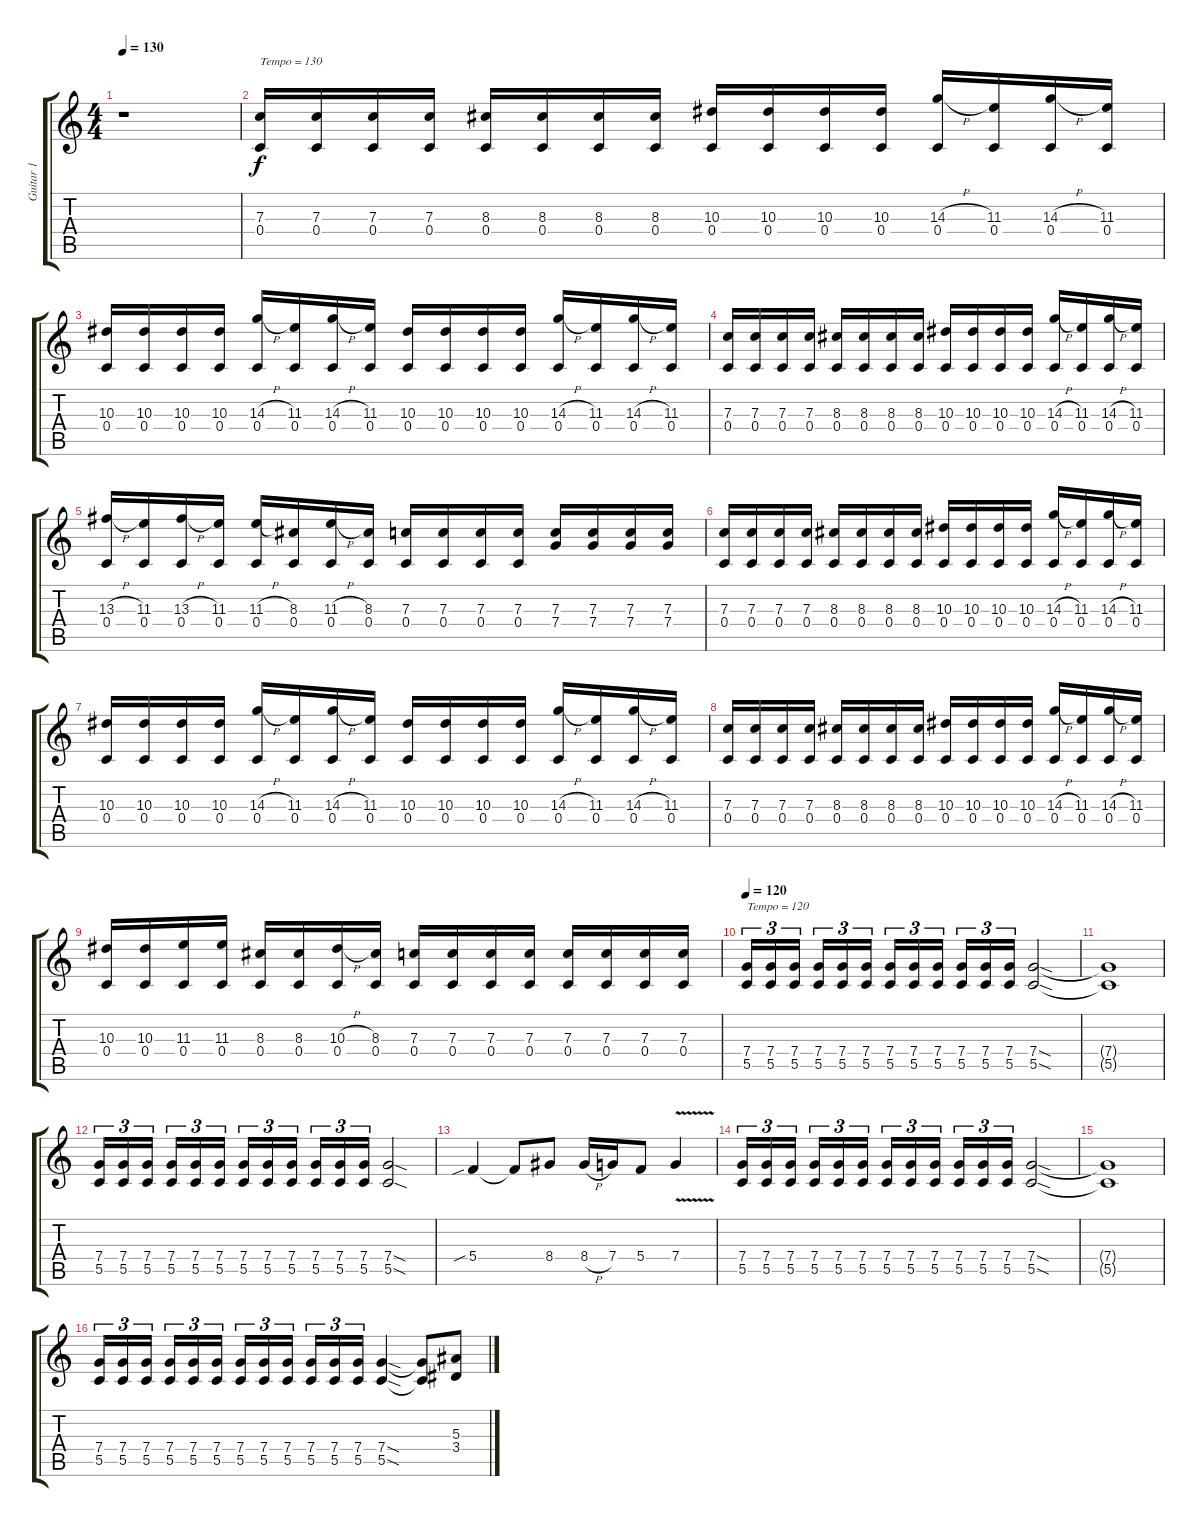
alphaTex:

\track ("Guitar 1" "Guitar 1") {instrument overdrivenguitar}
\staff {score tabs}
\tuning (D4 A3 F3 C3 G2 C2) {hide}
\ts (4 4)
\tempo 130
\clef g2
\ks c
r.1{dy f instrument overdrivenguitar} |
(7.3 0.4).16{txt "Tempo = 130"} (7.3 0.4).16 (7.3 0.4).16 (7.3 0.4).16 (8.3 0.4).16 (8.3 0.4).16 (8.3 0.4).16 (8.3 0.4).16 (10.3 0.4).16 (10.3 0.4).16 (10.3 0.4).16 (10.3 0.4).16 (14.3{h} 0.4).16 (11.3 0.4).16 (14.3{h} 0.4).16 (11.3 0.4).16 |
(10.3 0.4).16 (10.3 0.4).16 (10.3 0.4).16 (10.3 0.4).16 (14.3{h} 0.4).16 (11.3 0.4).16 (14.3{h} 0.4).16 (11.3 0.4).16 (10.3 0.4).16 (10.3 0.4).16 (10.3 0.4).16 (10.3 0.4).16 (14.3{h} 0.4).16 (11.3 0.4).16 (14.3{h} 0.4).16 (11.3 0.4).16 |
(7.3 0.4).16 (7.3 0.4).16 (7.3 0.4).16 (7.3 0.4).16 (8.3 0.4).16 (8.3 0.4).16 (8.3 0.4).16 (8.3 0.4).16 (10.3 0.4).16 (10.3 0.4).16 (10.3 0.4).16 (10.3 0.4).16 (14.3{h} 0.4).16 (11.3 0.4).16 (14.3{h} 0.4).16 (11.3 0.4).16 |
(13.3{h} 0.4).16 (11.3 0.4).16 (13.3{h} 0.4).16 (11.3 0.4).16 (11.3{h} 0.4).16 (8.3 0.4).16 (11.3{h} 0.4).16 (8.3 0.4).16 (7.3 0.4).16 (7.3 0.4).16 (7.3 0.4).16 (7.3 0.4).16 (7.3 7.4).16 (7.3 7.4).16 (7.3 7.4).16 (7.3 7.4).16 |
(7.3 0.4).16 (7.3 0.4).16 (7.3 0.4).16 (7.3 0.4).16 (8.3 0.4).16 (8.3 0.4).16 (8.3 0.4).16 (8.3 0.4).16 (10.3 0.4).16 (10.3 0.4).16 (10.3 0.4).16 (10.3 0.4).16 (14.3{h} 0.4).16 (11.3 0.4).16 (14.3{h} 0.4).16 (11.3 0.4).16 |
(10.3 0.4).16 (10.3 0.4).16 (10.3 0.4).16 (10.3 0.4).16 (14.3{h} 0.4).16 (11.3 0.4).16 (14.3{h} 0.4).16 (11.3 0.4).16 (10.3 0.4).16 (10.3 0.4).16 (10.3 0.4).16 (10.3 0.4).16 (14.3{h} 0.4).16 (11.3 0.4).16 (14.3{h} 0.4).16 (11.3 0.4).16 |
(7.3 0.4).16 (7.3 0.4).16 (7.3 0.4).16 (7.3 0.4).16 (8.3 0.4).16 (8.3 0.4).16 (8.3 0.4).16 (8.3 0.4).16 (10.3 0.4).16 (10.3 0.4).16 (10.3 0.4).16 (10.3 0.4).16 (14.3{h} 0.4).16 (11.3 0.4).16 (14.3{h} 0.4).16 (11.3 0.4).16 |
(10.3 0.4).16 (10.3 0.4).16 (11.3 0.4).16 (11.3 0.4).16 (8.3 0.4).16 (8.3 0.4).16 (10.3{h} 0.4).16 (8.3 0.4).16 (7.3 0.4).16 (7.3 0.4).16 (7.3 0.4).16 (7.3 0.4).16 (7.3 0.4).16 (7.3 0.4).16 (7.3 0.4).16 (7.3 0.4).16 |
\section ("" "")
\tempo 120
(7.4 5.5).16{tu (3 2) txt "Tempo = 120"} (7.4 5.5).16{tu (3 2)} (7.4 5.5).16{tu (3 2)} (7.4 5.5).16{tu (3 2)} (7.4 5.5).16{tu (3 2)} (7.4 5.5).16{tu (3 2)} (7.4 5.5).16{tu (3 2)} (7.4 5.5).16{tu (3 2)} (7.4 5.5).16{tu (3 2)} (7.4 5.5).16{tu (3 2)} (7.4 5.5).16{tu (3 2)} (7.4 5.5).16{tu (3 2)} (7.4{sod} 5.5{sod}).2 |
(7.4{t} 5.5{t}).1 |
(7.4 5.5).16{tu (3 2)} (7.4 5.5).16{tu (3 2)} (7.4 5.5).16{tu (3 2)} (7.4 5.5).16{tu (3 2)} (7.4 5.5).16{tu (3 2)} (7.4 5.5).16{tu (3 2)} (7.4 5.5).16{tu (3 2)} (7.4 5.5).16{tu (3 2)} (7.4 5.5).16{tu (3 2)} (7.4 5.5).16{tu (3 2)} (7.4 5.5).16{tu (3 2)} (7.4 5.5).16{tu (3 2)} (7.4{sod} 5.5{sod}).2 |
5.4{sib}.4 5.4{t}.8 8.4.8 8.4{h}.16 7.4.16 5.4.8 7.4{v}.4 |
(7.4 5.5).16{tu (3 2)} (7.4 5.5).16{tu (3 2)} (7.4 5.5).16{tu (3 2)} (7.4 5.5).16{tu (3 2)} (7.4 5.5).16{tu (3 2)} (7.4 5.5).16{tu (3 2)} (7.4 5.5).16{tu (3 2)} (7.4 5.5).16{tu (3 2)} (7.4 5.5).16{tu (3 2)} (7.4 5.5).16{tu (3 2)} (7.4 5.5).16{tu (3 2)} (7.4 5.5).16{tu (3 2)} (7.4{sod} 5.5{sod}).2 |
(7.4{t} 5.5{t}).1 |
(7.4 5.5).16{tu (3 2)} (7.4 5.5).16{tu (3 2)} (7.4 5.5).16{tu (3 2)} (7.4 5.5).16{tu (3 2)} (7.4 5.5).16{tu (3 2)} (7.4 5.5).16{tu (3 2)} (7.4 5.5).16{tu (3 2)} (7.4 5.5).16{tu (3 2)} (7.4 5.5).16{tu (3 2)} (7.4 5.5).16{tu (3 2)} (7.4 5.5).16{tu (3 2)} (7.4 5.5).16{tu (3 2)} (7.4{sod} 5.5{sod}).4 (7.4{t} 5.5{t}).8 (5.3 3.4).8
